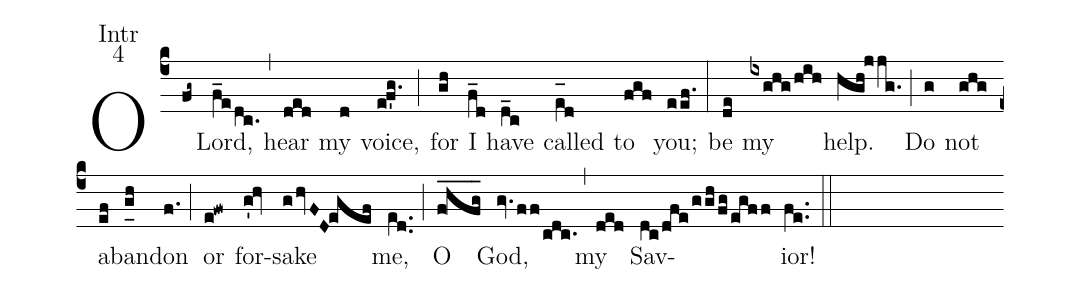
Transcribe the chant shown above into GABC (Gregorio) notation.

annotation: Intr;
annotation: 4;
%%
(c4)O(fg~) Lord,(f_edc.) (,) hear(ded) my(d) voice,(ef'g.) (;) for(gh) I(f_d) have(d_c) called(e_[oh:h][ll:1]d) to(fgf) you;(eef.) (:) be(de) my(ixghg/hih) help.(hgh!jjg.) (;)
Do(g) not(ghg) a(ef)ban(g_[uh:l]h)don(f.) (;) or(e!fw) for(g'!hv)sake(ghvF!D!egef) me,(e[ll:1]d..) (;) O(f_!h_f_g_) God,(gv.ff/cdc.) (,) my(ded) Sav(dc/dfe/ggh/fg/egff)ior!(fe..) (::)
